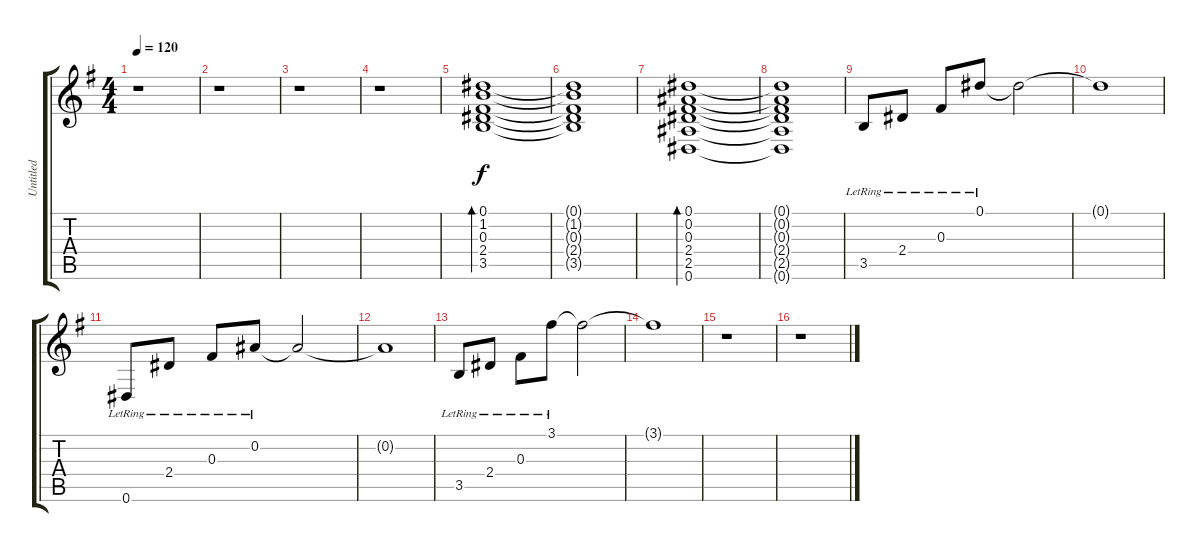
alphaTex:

\track ("Untitled" "Untitled") {instrument electricguitarclean}
\staff {score tabs}
\tuning (Eb4 Bb3 Gb3 Db3 Ab2 Eb2) {hide}
\ts (4 4)
\tempo 120
\clef g2
\ks g
r.1{dy f} |
r.1 |
r.1 |
r.1 |
(0.1 1.2 0.3 2.4 3.5).1{bd 30} |
(0.1{t} 1.2{t} 0.3{t} 2.4{t} 3.5{t}).1 |
(0.1 0.2 0.3 2.4 2.5 0.6).1{bd 30} |
(0.1{t} 0.2{t} 0.3{t} 2.4{t} 2.5{t} 0.6{t}).1 |
3.5{lr}.8 2.4{lr}.8 0.3{lr}.8 0.1{lr}.8 0.1{t}.2 |
0.1{t}.1 |
0.6{lr}.8 2.4{lr}.8 0.3{lr}.8 0.2{lr}.8{beam merge} 0.2{t}.2 |
0.2{t}.1 |
3.5{lr}.8 2.4{lr}.8 0.3{lr}.8 3.1{lr}.8{beam merge} 3.1{t}.2 |
3.1{t}.1 |
r.1 |
r.1
